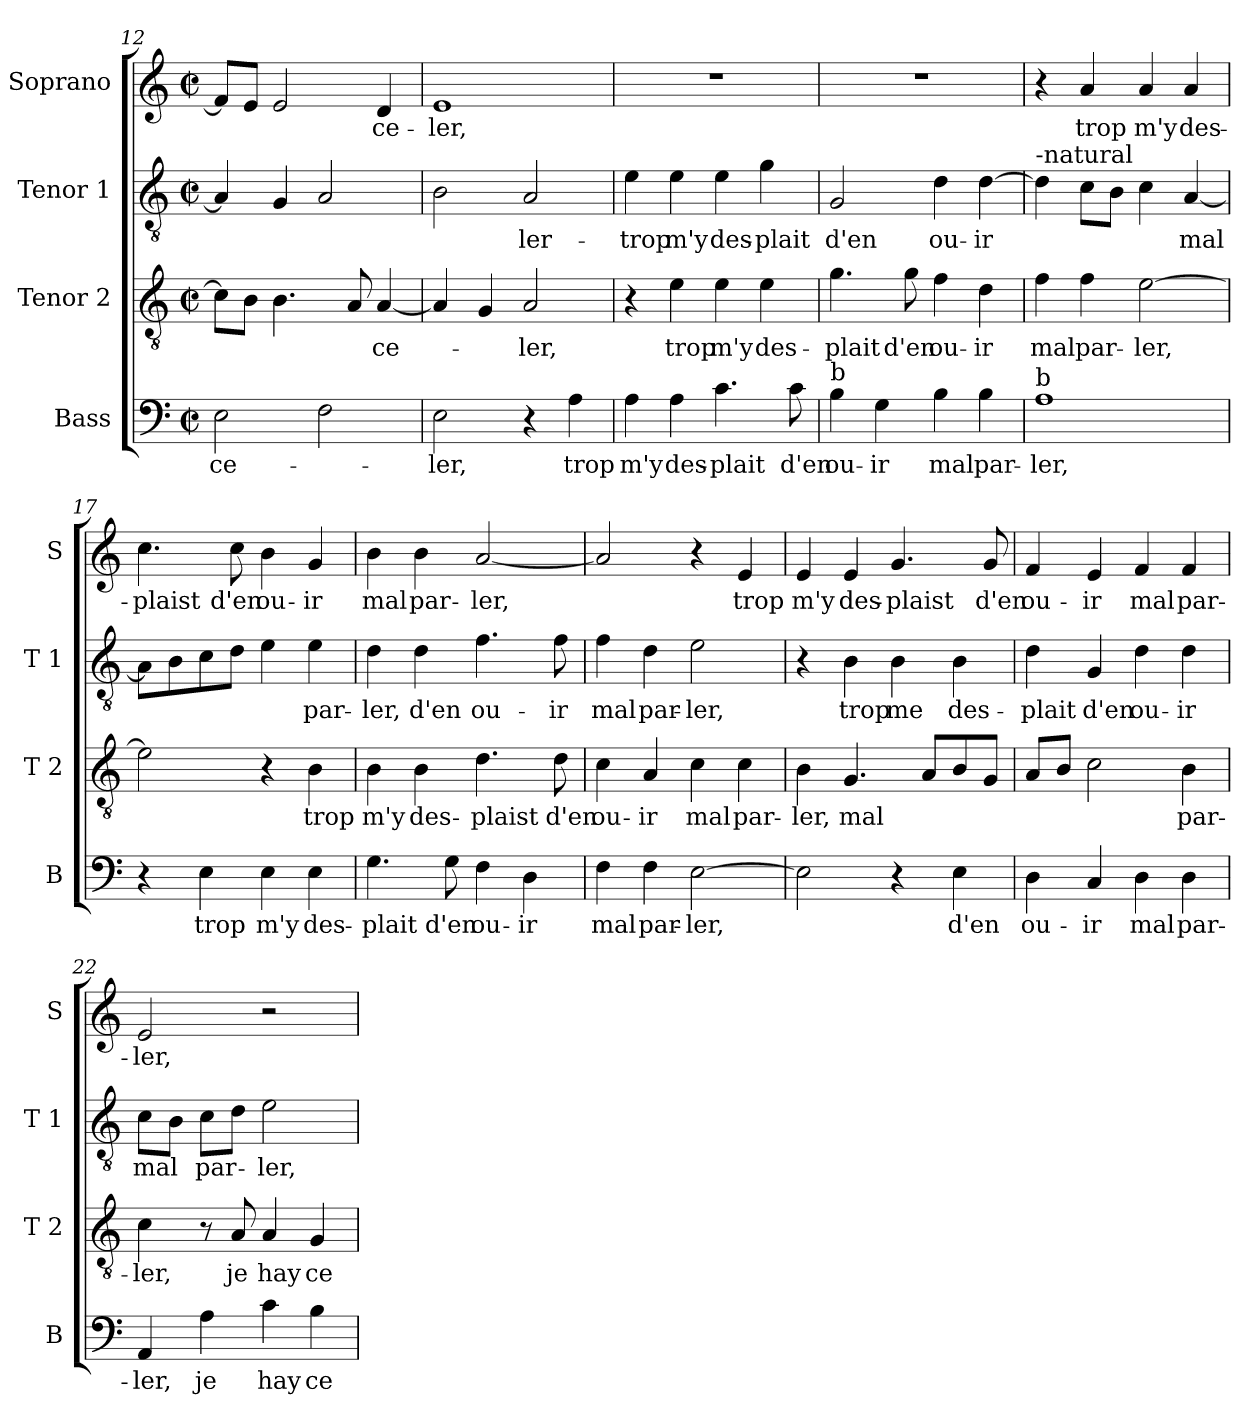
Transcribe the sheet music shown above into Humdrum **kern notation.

**kern	**text	**kern	**text	**kern	**text	**kern	**text
*part4	*part4	*part3	*part3	*part2	*part2	*part1	*part1
*staff4	*staff4	*staff3	*staff3	*staff2	*staff2	*staff1	*staff1
*I"Bass	*	*I"Tenor 2	*	*I"Tenor 1	*	*I"Soprano	*
*I'B	*	*I'T 2	*	*I'T 1	*	*I'S	*
*clefF4	*	*clefGv2	*	*clefGv2	*	*clefG2	*
*k[]	*	*k[]	*	*k[]	*	*k[]	*
*C:	*	*C:	*	*C:	*	*C:	*
*M2/2	*	*M2/2	*	*M2/2	*	*M2/2	*
*met(c|)	*	*met(c|)	*	*met(c|)	*	*met(c|)	*
=12	=12	=12	=12	=12	=12	=12	=12
!	!LO:LY:b	!	!	!	!	!	!
2E\	ce-	8c\L]	.	4A/]	.	8f/L]	.
.	.	8B\J	.	.	.	8e/J	.
.	.	4.B\	.	4G/	.	2e/	.
2F\	.	.	.	2A/	.	.	.
.	.	8A/	.	.	.	.	.
!	!	!	!LO:LY:b	!	!	!	!LO:LY:b
.	.	[4A/	ce-	.	.	4d/	ce-
=13	=13	=13	=13	=13	=13	=13	=13
!	!LO:LY:b	!	!	!	!	!	!LO:LY:b
2E\	-ler,	4A/]	.	2B\	.	1e	-ler,
.	.	4G/	.	.	.	.	.
!	!	!	!LO:LY:b	!	!LO:LY:b	!	!
4r	.	2A/	-ler,	2A/	-ler-	.	.
!	!LO:LY:b	!	!	!	!	!	!
4A\	trop	.	.	.	.	.	.
!!LO:LB:g=z
=14	=14	=14	=14	=14	=14	=14	=14
!	!LO:LY:b	!	!	!	!LO:LY:b	!	!
4A\	m'y	4r	.	4e\	-trop	1r	.
!	!LO:LY:b	!	!LO:LY:b	!	!LO:LY:b	!	!
4A\	des-	4e\	trop	4e\	m'y	.	.
!	!LO:LY:b	!	!LO:LY:b	!	!LO:LY:b	!	!
4.c\	-plait	4e\	m'y	4e\	des-	.	.
!	!	!	!LO:LY:b	!	!LO:LY:b	!	!
.	.	4e\	des-	4g\	-plait	.	.
!	!LO:LY:b	!	!	!	!	!	!
8c\	d'en	.	.	.	.	.	.
=15	=15	=15	=15	=15	=15	=15	=15
!LO:TX:a:t=b	!	!	!	!	!	!	!
!	!LO:LY:b	!	!LO:LY:b	!	!LO:LY:b	!	!
4B\	ou-	4.g\	-plait	2G/	d'en	1r	.
!	!LO:LY:b	!	!	!	!	!	!
4G\	-ir	.	.	.	.	.	.
!	!	!	!LO:LY:b	!	!	!	!
.	.	8g\	d'en	.	.	.	.
!	!LO:LY:b	!	!LO:LY:b	!	!LO:LY:b	!	!
4B\	mal	4f\	ou-	4d\	ou-	.	.
!	!LO:LY:b	!	!LO:LY:b	!	!LO:LY:b	!	!
4B\	par-	4d\	-ir	[4d\	-ir	.	.
=16	=16	=16	=16	=16	=16	=16	=16
!	!	!	!	!LO:TX:a:t=-natural	!	!	!
!LO:TX:a:t=b	!	!	!	!	!	!	!
!	!LO:LY:b	!	!LO:LY:b	!	!	!	!
1A	-ler,	4f\	mal	4d\]	.	4r	.
!	!	!	!LO:LY:b	!	!	!	!LO:LY:b
.	.	4f\	par-	8c\L	.	4a/	trop
.	.	.	.	8B\J	.	.	.
!	!	!	!LO:LY:b	!	!	!	!LO:LY:b
.	.	[2e\	-ler,	4c\	.	4a/	m'y
!	!	!	!	!	!LO:LY:b	!	!LO:LY:b
.	.	.	.	[4A/	mal	4a/	des-
=17	=17	=17	=17	=17	=17	=17	=17
!	!	!	!	!	!	!	!LO:LY:b
4r	.	2e\]	.	8A\L]	.	4.cc\	-plaist
.	.	.	.	8B\	.	.	.
!	!LO:LY:b	!	!	!	!	!	!
4E\	trop	.	.	8c\	.	.	.
!	!	!	!	!	!	!	!LO:LY:b
.	.	.	.	8d\J	.	8cc\	d'en
!	!LO:LY:b	!	!	!	!	!	!LO:LY:b
4E\	m'y	4r	.	4e\	.	4b\	ou-
!	!LO:LY:b	!	!LO:LY:b	!	!LO:LY:b	!	!LO:LY:b
4E\	des-	4B\	trop	4e\	par-	4g/	-ir
!!LO:LB:g=z
=18	=18	=18	=18	=18	=18	=18	=18
!	!LO:LY:b	!	!LO:LY:b	!	!LO:LY:b	!	!LO:LY:b
4.G\	-plait	4B\	m'y	4d\	-ler,	4b\	mal
!	!	!	!LO:LY:b	!	!LO:LY:b	!	!LO:LY:b
.	.	4B\	des-	4d\	d'en	4b\	par-
!	!LO:LY:b	!	!	!	!	!	!
8G\	d'en	.	.	.	.	.	.
!	!LO:LY:b	!	!LO:LY:b	!	!LO:LY:b	!	!LO:LY:b
4F\	ou-	4.d\	-plaist	4.f\	ou-	[2a/	-ler,
!	!LO:LY:b	!	!	!	!	!	!
4D\	-ir	.	.	.	.	.	.
!	!	!	!LO:LY:b	!	!LO:LY:b	!	!
.	.	8d\	d'en	8f\	-ir	.	.
=19	=19	=19	=19	=19	=19	=19	=19
!	!LO:LY:b	!	!LO:LY:b	!	!LO:LY:b	!	!
4F\	mal	4c\	ou-	4f\	mal	2a/]	.
!	!LO:LY:b	!	!LO:LY:b	!	!LO:LY:b	!	!
4F\	par-	4A/	-ir	4d\	par-	.	.
!	!LO:LY:b	!	!LO:LY:b	!	!LO:LY:b	!	!
[2E\	-ler,	4c\	mal	2e\	-ler,	4r	.
!	!	!	!LO:LY:b	!	!	!	!LO:LY:b
.	.	4c\	par-	.	.	4e/	trop
=20	=20	=20	=20	=20	=20	=20	=20
!	!	!	!LO:LY:b	!	!	!	!LO:LY:b
2E\]	.	4B\	-ler,	4r	.	4e/	m'y
!	!	!	!LO:LY:b	!	!LO:LY:b	!	!LO:LY:b
.	.	4.G/	mal	4B\	trop	4e/	des-
!	!	!	!	!	!LO:LY:b	!	!LO:LY:b
4r	.	.	.	4B\	me	4.g/	-plaist
.	.	8A/L	.	.	.	.	.
!	!LO:LY:b	!	!	!	!LO:LY:b	!	!
4E\	d'en	8B/	.	4B\	des-	.	.
!	!	!	!	!	!	!	!LO:LY:b
.	.	8G/J	.	.	.	8g/	d'en
=21	=21	=21	=21	=21	=21	=21	=21
!	!LO:LY:b	!	!	!	!LO:LY:b	!	!LO:LY:b
4D\	ou-	8A/L	.	4d\	-plait	4f/	ou-
.	.	8B/J	.	.	.	.	.
!	!LO:LY:b	!	!	!	!LO:LY:b	!	!LO:LY:b
4C/	-ir	2c\	.	4G/	d'en	4e/	-ir
!	!LO:LY:b	!	!	!	!LO:LY:b	!	!LO:LY:b
4D\	mal	.	.	4d\	ou-	4f/	mal
!	!LO:LY:b	!	!LO:LY:b	!	!LO:LY:b	!	!LO:LY:b
4D\	par-	4B\	par-	4d\	-ir	4f/	par-
=22	=22	=22	=22	=22	=22	=22	=22
!	!LO:LY:b	!	!LO:LY:b	!	!LO:LY:b	!	!LO:LY:b
4AA/	-ler,	4c\	-ler,	8c\L	mal	2e/	-ler,
.	.	.	.	8B\J	.	.	.
!	!LO:LY:b	!	!	!	!LO:LY:b	!	!
4A\	je	8r	.	8c\L	par-	.	.
!	!	!	!LO:LY:b	!	!	!	!
.	.	8A/	je	8d\J	.	.	.
!	!LO:LY:b	!	!LO:LY:b	!	!LO:LY:b	!	!
4c\	hay	4A/	hay	2e\	-ler,	2r	.
!	!LO:LY:b	!	!LO:LY:b	!	!	!	!
4B\	ce-	4G/	ce-	.	.	.	.
=	=	=	=	=	=	=	=
*-	*-	*-	*-	*-	*-	*-	*-
